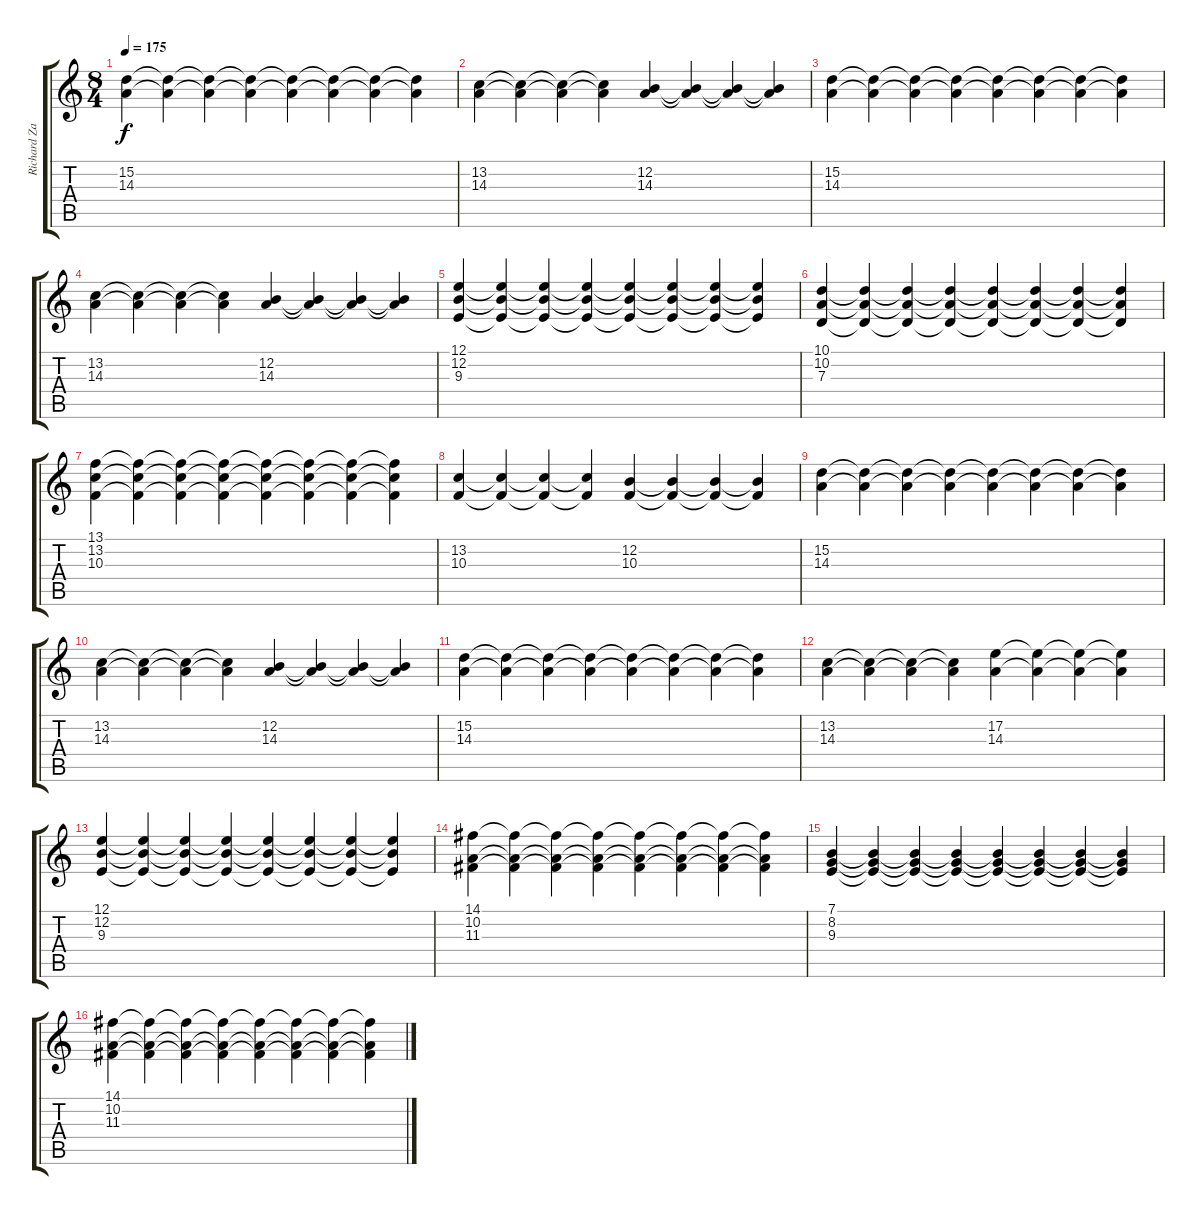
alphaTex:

\track ("Richard Zander" "Richard Za") {instrument stringensemble1}
\staff {score tabs}
\tuning (E4 B3 G3 D3 A2 D2) {hide}
\ts (8 4)
\tempo 175
\clef g2
\ks c
(15.2 14.3).4{dy f} (15.2{t} 14.3{t}).4 (15.2{t} 14.3{t}).4 (15.2{t} 14.3{t}).4 (15.2{t} 14.3{t}).4 (15.2{t} 14.3{t}).4 (15.2{t} 14.3{t}).4 (15.2{t} 14.3{t}).4 |
(13.2 14.3).4 (13.2{t} 14.3{t}).4 (13.2{t} 14.3{t}).4 (13.2{t} 14.3{t}).4 (12.2 14.3).4 (12.2{t} 14.3{t}).4 (12.2{t} 14.3{t}).4 (12.2{t} 14.3{t}).4 |
(15.2 14.3).4 (15.2{t} 14.3{t}).4 (15.2{t} 14.3{t}).4 (15.2{t} 14.3{t}).4 (15.2{t} 14.3{t}).4 (15.2{t} 14.3{t}).4 (15.2{t} 14.3{t}).4 (15.2{t} 14.3{t}).4 |
(13.2 14.3).4 (13.2{t} 14.3{t}).4 (13.2{t} 14.3{t}).4 (13.2{t} 14.3{t}).4 (12.2 14.3).4 (12.2{t} 14.3{t}).4 (12.2{t} 14.3{t}).4 (12.2{t} 14.3{t}).4 |
(12.1 12.2 9.3).4 (12.1{t} 12.2{t} 9.3{t}).4 (12.1{t} 12.2{t} 9.3{t}).4 (12.1{t} 12.2{t} 9.3{t}).4 (12.1{t} 12.2{t} 9.3{t}).4 (12.1{t} 12.2{t} 9.3{t}).4 (12.1{t} 12.2{t} 9.3{t}).4 (12.1{t} 12.2{t} 9.3{t}).4 |
(10.1 10.2 7.3).4 (10.1{t} 10.2{t} 7.3{t}).4 (10.1{t} 10.2{t} 7.3{t}).4 (10.1{t} 10.2{t} 7.3{t}).4 (10.1{t} 10.2{t} 7.3{t}).4 (10.1{t} 10.2{t} 7.3{t}).4 (10.1{t} 10.2{t} 7.3{t}).4 (10.1{t} 10.2{t} 7.3{t}).4 |
(13.1 13.2 10.3).4 (13.1{t} 13.2{t} 10.3{t}).4 (13.1{t} 13.2{t} 10.3{t}).4 (13.1{t} 13.2{t} 10.3{t}).4 (13.1{t} 13.2{t} 10.3{t}).4 (13.1{t} 13.2{t} 10.3{t}).4 (13.1{t} 13.2{t} 10.3{t}).4 (13.1{t} 13.2{t} 10.3{t}).4 |
(13.2 10.3).4 (13.2{t} 10.3{t}).4 (13.2{t} 10.3{t}).4 (13.2{t} 10.3{t}).4 (12.2 10.3).4 (12.2{t} 10.3{t}).4 (12.2{t} 10.3{t}).4 (12.2{t} 10.3{t}).4 |
(15.2 14.3).4 (15.2{t} 14.3{t}).4 (15.2{t} 14.3{t}).4 (15.2{t} 14.3{t}).4 (15.2{t} 14.3{t}).4 (15.2{t} 14.3{t}).4 (15.2{t} 14.3{t}).4 (15.2{t} 14.3{t}).4 |
(13.2 14.3).4 (13.2{t} 14.3{t}).4 (13.2{t} 14.3{t}).4 (13.2{t} 14.3{t}).4 (12.2 14.3).4 (12.2{t} 14.3{t}).4 (12.2{t} 14.3{t}).4 (12.2{t} 14.3{t}).4 |
(15.2 14.3).4 (15.2{t} 14.3{t}).4 (15.2{t} 14.3{t}).4 (15.2{t} 14.3{t}).4 (15.2{t} 14.3{t}).4 (15.2{t} 14.3{t}).4 (15.2{t} 14.3{t}).4 (15.2{t} 14.3{t}).4 |
(13.2 14.3).4 (13.2{t} 14.3{t}).4 (13.2{t} 14.3{t}).4 (13.2{t} 14.3{t}).4 (17.2 14.3).4 (17.2{t} 14.3{t}).4 (17.2{t} 14.3{t}).4 (17.2{t} 14.3{t}).4 |
(12.1 12.2 9.3).4 (12.1{t} 12.2{t} 9.3{t}).4 (12.1{t} 12.2{t} 9.3{t}).4 (12.1{t} 12.2{t} 9.3{t}).4 (12.1{t} 12.2{t} 9.3{t}).4 (12.1{t} 12.2{t} 9.3{t}).4 (12.1{t} 12.2{t} 9.3{t}).4 (12.1{t} 12.2{t} 9.3{t}).4 |
(14.1 10.2 11.3).4 (14.1{t} 10.2{t} 11.3{t}).4 (14.1{t} 10.2{t} 11.3{t}).4 (14.1{t} 10.2{t} 11.3{t}).4 (14.1{t} 10.2{t} 11.3{t}).4 (14.1{t} 10.2{t} 11.3{t}).4 (14.1{t} 10.2{t} 11.3{t}).4 (14.1{t} 10.2{t} 11.3{t}).4 |
(7.1 8.2 9.3).4 (7.1{t} 8.2{t} 9.3{t}).4 (7.1{t} 8.2{t} 9.3{t}).4 (7.1{t} 8.2{t} 9.3{t}).4 (7.1{t} 8.2{t} 9.3{t}).4 (7.1{t} 8.2{t} 9.3{t}).4 (7.1{t} 8.2{t} 9.3{t}).4 (7.1{t} 8.2{t} 9.3{t}).4 |
(14.1 10.2 11.3).4 (14.1{t} 10.2{t} 11.3{t}).4 (14.1{t} 10.2{t} 11.3{t}).4 (14.1{t} 10.2{t} 11.3{t}).4 (14.1{t} 10.2{t} 11.3{t}).4 (14.1{t} 10.2{t} 11.3{t}).4 (14.1{t} 10.2{t} 11.3{t}).4 (14.1{t} 10.2{t} 11.3{t}).4
